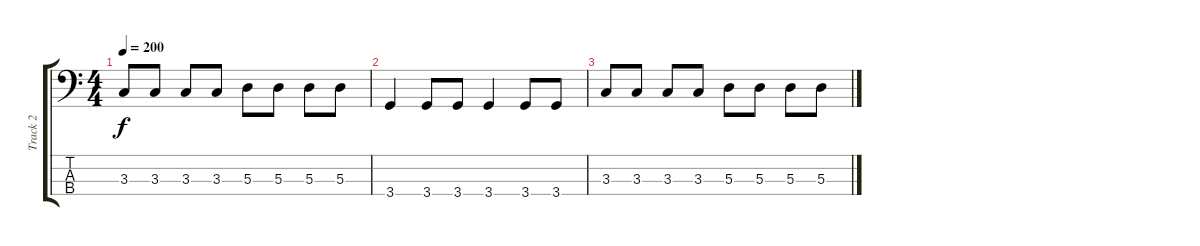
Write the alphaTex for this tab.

\track ("Track 2" "Track 2") {instrument electricbasspick}
\staff {score tabs}
\tuning (G2 D2 A1 E1) {hide}
\ts (4 4)
\tempo 200
\clef f4
\ks c
3.3.8{dy f} 3.3.8 3.3.8 3.3.8 5.3.8 5.3.8 5.3.8 5.3.8 |
3.4.4 3.4.8 3.4.8 3.4.4 3.4.8 3.4.8 |
3.3.8 3.3.8 3.3.8 3.3.8 5.3.8 5.3.8 5.3.8 5.3.8
